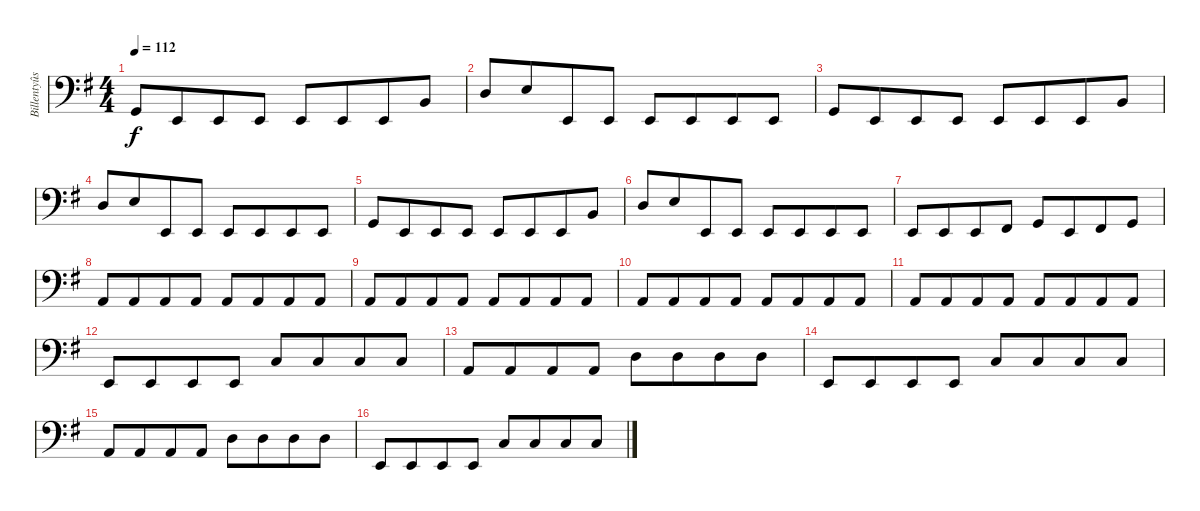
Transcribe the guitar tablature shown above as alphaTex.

\track ("Billentyûs 3 (Jon Lord)" "Billentyûs") {instrument synthbass1}
\staff {score}
\tuning (C3 G2 D2 A1 E1 B0) {hide}
\ts (4 4)
\tempo 112
\clef f4
\ks g
3.5.8{dy f} 0.5.8{beam merge} 0.5.8 0.5.8 0.5.8 0.5.8{beam merge} 0.5.8 2.4.8 |
0.3.8 2.3.8{beam merge} 0.5.8 0.5.8 0.5.8 0.5.8{beam merge} 0.5.8 0.5.8 |
3.5.8 0.5.8{beam merge} 0.5.8 0.5.8 0.5.8 0.5.8{beam merge} 0.5.8 2.4.8 |
0.3.8 2.3.8{beam merge} 0.5.8 0.5.8 0.5.8 0.5.8{beam merge} 0.5.8 0.5.8 |
3.5.8 0.5.8{beam merge} 0.5.8 0.5.8 0.5.8 0.5.8{beam merge} 0.5.8 2.4.8 |
0.3.8 2.3.8{beam merge} 0.5.8 0.5.8 0.5.8 0.5.8{beam merge} 0.5.8 0.5.8 |
0.5.8 0.5.8{beam merge} 0.5.8 2.5.8 3.5.8{beam merge} 0.5.8{beam merge} 2.5.8{beam merge} 3.5.8 |
0.4.8 0.4.8{beam merge} 0.4.8 0.4.8 0.4.8 0.4.8{beam merge} 0.4.8 0.4.8 |
0.4.8 0.4.8{beam merge} 0.4.8 0.4.8 0.4.8 0.4.8{beam merge} 0.4.8 0.4.8 |
0.4.8 0.4.8{beam merge} 0.4.8 0.4.8 0.4.8 0.4.8{beam merge} 0.4.8 0.4.8 |
0.4.8 0.4.8{beam merge} 0.4.8 0.4.8 0.4.8 0.4.8{beam merge} 0.4.8 0.4.8 |
0.5.8 0.5.8{beam merge} 0.5.8 0.5.8 3.4.8 3.4.8{beam merge} 3.4.8 3.4.8 |
0.4.8 0.4.8{beam merge} 0.4.8 0.4.8 0.3.8 0.3.8{beam merge} 0.3.8 0.3.8 |
0.5.8 0.5.8{beam merge} 0.5.8 0.5.8 3.4.8 3.4.8{beam merge} 3.4.8 3.4.8 |
0.4.8 0.4.8{beam merge} 0.4.8 0.4.8 0.3.8 0.3.8{beam merge} 0.3.8 0.3.8 |
0.5.8 0.5.8{beam merge} 0.5.8 0.5.8 3.4.8 3.4.8{beam merge} 3.4.8 3.4.8
